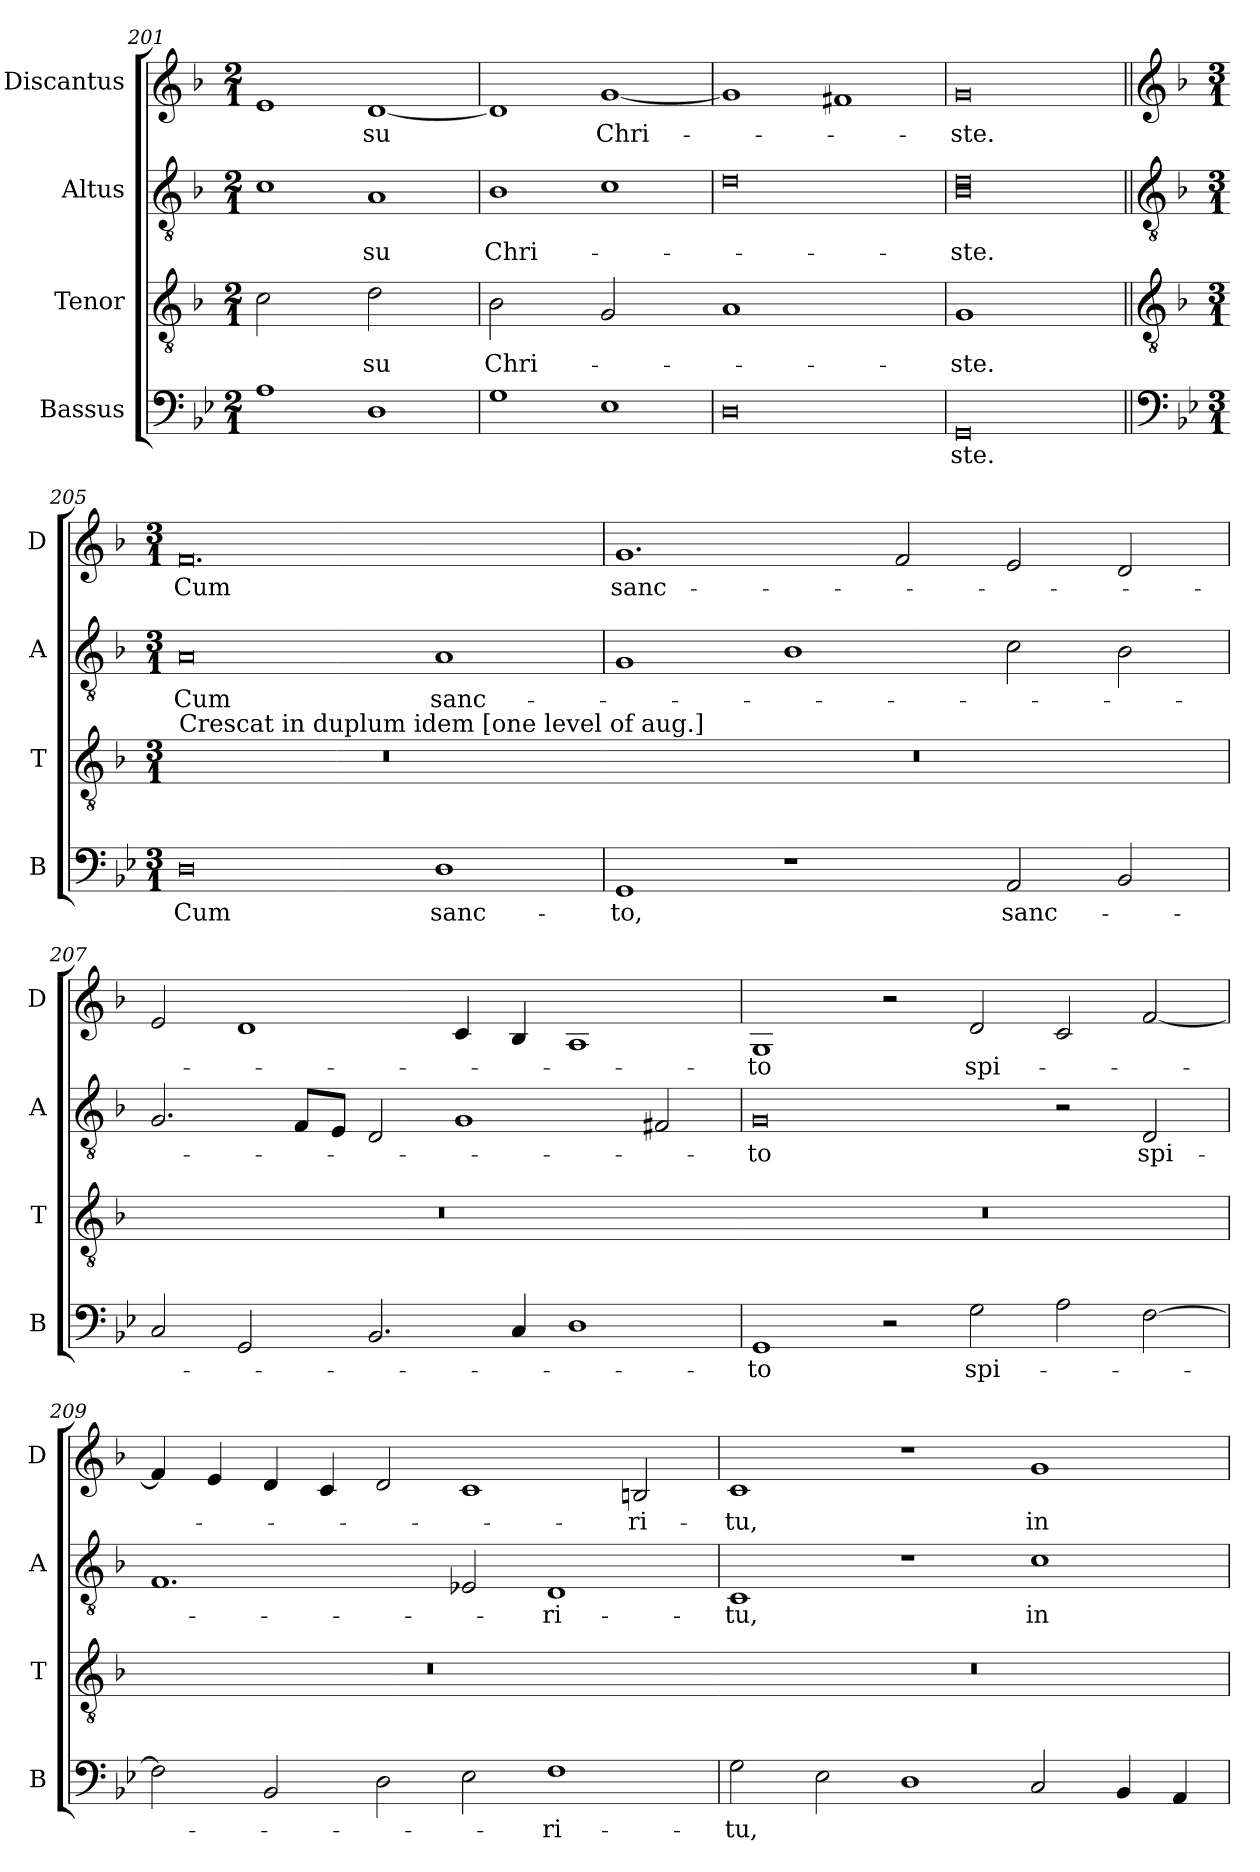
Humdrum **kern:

**kern	**text	**kern	**text	**kern	**text	**kern	**text
*part4	*part4	*part3	*part3	*part2	*part2	*part1	*part1
*staff4	*staff4	*staff3	*staff3	*staff2	*staff2	*staff1	*staff1
*I"Bassus	*	*I"Tenor	*	*I"Altus	*	*I"Discantus	*
*I'B	*	*I'T	*	*I'A	*	*I'D	*
*clefF4	*	*clefGv2	*	*clefGv2	*	*clefG2	*
*k[b-e-]	*	*k[b-]	*	*k[b-]	*	*k[b-]	*
*M2/1	*	*M2/1	*	*M2/1	*	*M2/1	*
=201	=201	=201	=201	=201	=201	=201	=201
!	!	!LO:N:vis=2	!	!	!	!	!
1A	.	1c	.	1c	.	1e	.
!	!	!LO:N:vis=2	!	!	!	!	!
1D	.	1d	-su	1A	-su	[1d	-su
=202	=202	=202	=202	=202	=202	=202	=202
!	!	!LO:N:vis=2	!	!	!	!	!
1G	.	1B-	Chri-	1B-	Chri-	1d]	.
!	!	!LO:N:vis=2	!	!	!	!	!
1E-	.	1G	.	1c	.	[1g	Chri-
=203	=203	=203-	=203	=203	=203	=203	=203
!	!	!LO:N:vis=1	!	!	!	!	!
0D	.	0A	.	0d	.	1g]	.
.	.	.	.	.	.	1f#X	.
=204	=204	=204	=204	=204	=204	=204	=204
!	!	!LO:N:vis=1	!	!	!	!	!
*	*	*	*	*^	*	*	*
0GG	-ste.	0G	-ste.	0B-\	0d/	-ste.	0g	-ste.
*	*	*	*	*v	*v	*	*	*
!!LO:LB:g=z
=205||	=205||	=205||	=205||	=205||	=205||	=205||	=205||
*clefF4	*	*clefGv2	*	*clefGv2	*	*clefG2	*
*k[b-e-]	*	*k[b-]	*	*k[b-]	*	*k[b-]	*
*M3/1	*	*M3/1	*	*M3/1	*	*M3/1	*
*	*	*	*	*	*	*MM300	*
*	*	*	*	*^	*	*	*
!	!	!LO:TX:a:t=Crescat in duplum idem [one level of aug.]	!	!	!	!	!	!
!	!	!LO:N:vis=1.	!	!	!	!	!	!
*	*	*	*	*v	*v	*	*	*
0D	Cum	0.r	.	0A	Cum	0.f	Cum
1D	sanc-	.	.	1A	sanc-	.	.
=206	=206	=206-	=206	=206	=206	=206	=206
!	!	!LO:N:vis=1.	!	!	!	!	!
1GG	-to,	0.r	.	1G	.	1.g	sanc-
1r	.	.	.	1B-	.	.	.
.	.	.	.	.	.	2f	.
2AA	sanc-	.	.	2c	.	2e	.
2BB-	.	.	.	2B-	.	2d	.
=207	=207	=207	=207	=207	=207	=207	=207
!	!	!LO:N:vis=1.	!	!	!	!	!
2C	.	0.r	.	2.G	.	2e	.
2GG	.	.	.	.	.	1d	.
.	.	.	.	8FL	.	.	.
.	.	.	.	8EJ	.	.	.
2.BB-	.	.	.	2D	.	.	.
.	.	.	.	1G	.	4c	.
4C	.	.	.	.	.	4B-	.
1D	.	.	.	.	.	1A	.
.	.	.	.	2F#X	.	.	.
=208	=208	=208-	=208	=208	=208	=208	=208
!	!	!LO:N:vis=1.	!	!	!	!	!
1GG	-to	0.r	.	0G	-to	1G	-to
2r	.	.	.	.	.	2r	.
2G	spi-	.	.	.	.	2d	spi-
2A	.	.	.	2r	.	2c	.
[2F	.	.	.	2D	spi-	[2f	.
=209	=209	=209	=209	=209	=209	=209	=209
!	!	!LO:N:vis=1.	!	!	!	!	!
2F]	.	0.r	.	1.F	.	4f]	.
.	.	.	.	.	.	4e	.
2BB-	.	.	.	.	.	4d	.
.	.	.	.	.	.	4c	.
2D	.	.	.	.	.	2d	.
2E-	.	.	.	2E-X	.	1c	.
1F	-ri-	.	.	1D	-ri-	.	.
.	.	.	.	.	.	2Bn	-ri-
=210	=210	=210-	=210	=210	=210	=210	=210
!	!	!LO:N:vis=1.	!	!	!	!	!
2G	-tu,	0.r	.	1C	-tu,	1c	-tu,
2E-	.	.	.	.	.	.	.
1D	.	.	.	1r	.	1r	.
2C	.	.	.	1c	in	1g	in
4BB-	.	.	.	.	.	.	.
4AA	.	.	.	.	.	.	.
=	=	=	=	=	=	=	=
*-	*-	*-	*-	*-	*-	*-	*-
